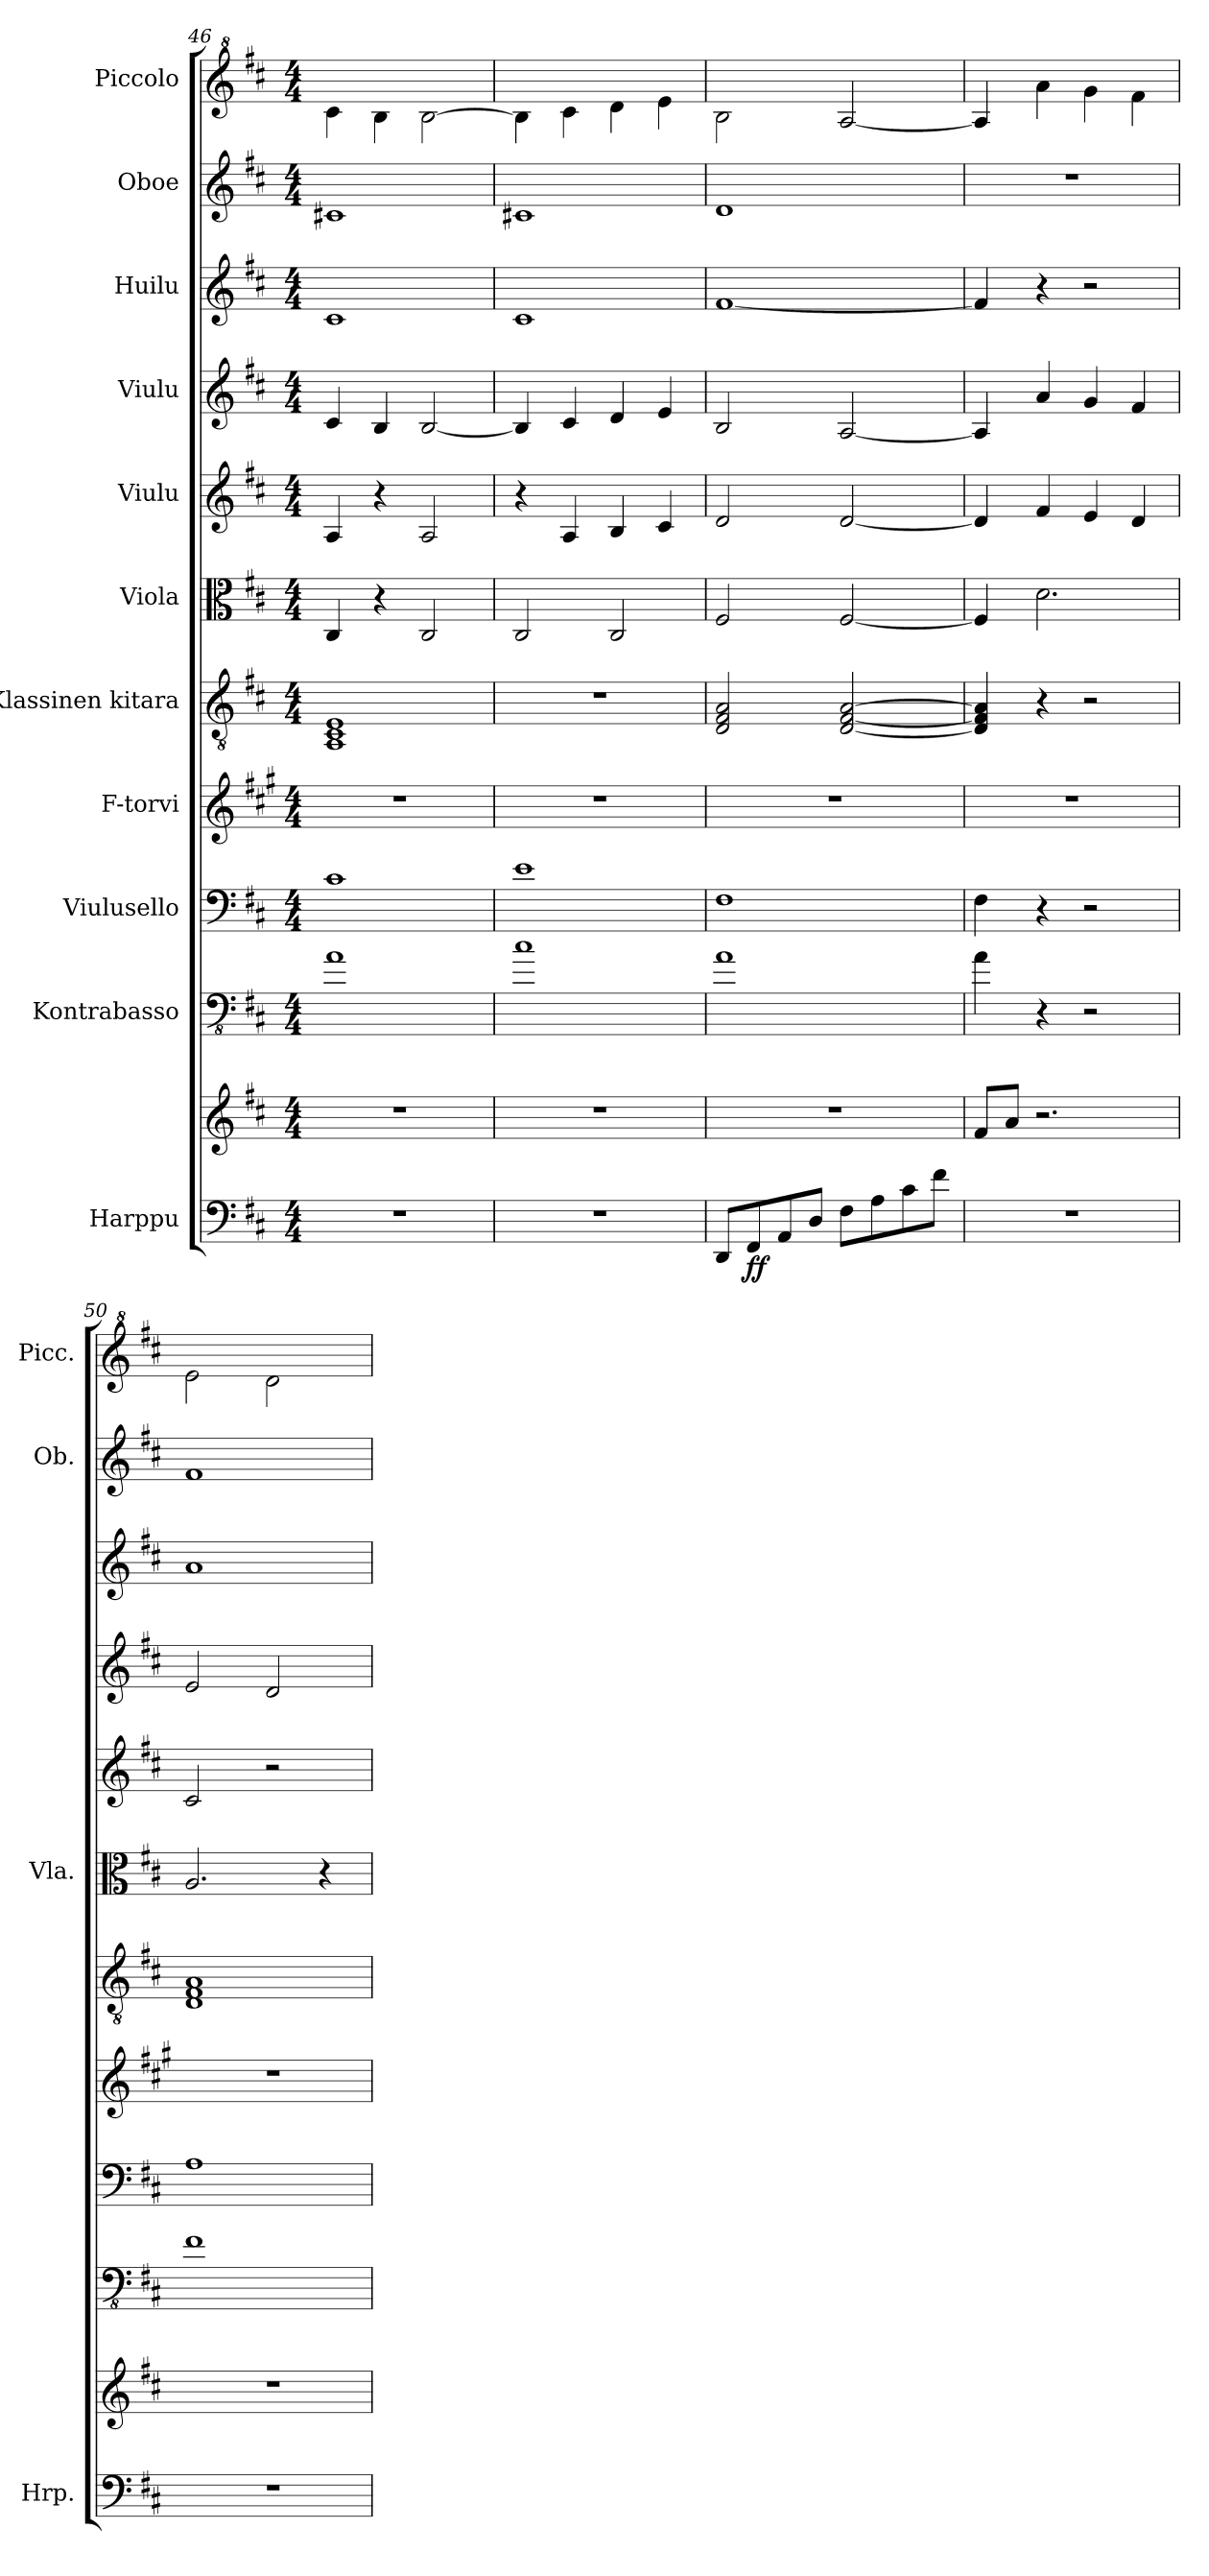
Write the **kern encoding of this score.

**kern	**kern	**dynam	**kern	**kern	**kern	**kern	**kern	**kern	**kern	**kern	**kern	**kern
*part11	*part11	*part11	*part10	*part9	*part8	*part7	*part6	*part5	*part4	*part3	*part2	*part1
*staff12	*staff11	*staff11/12	*staff10	*staff9	*staff8	*staff7	*staff6	*staff5	*staff4	*staff3	*staff2	*staff1
*I"Harppu	*	*	*I"Kontrabasso	*I"Viulusello	*I"F-torvi	*I"Klassinen kitara	*I"Viola	*I"Viulu	*I"Viulu	*I"Huilu	*I"Oboe	*I"Piccolo
*I'Hrp.	*	*	*	*	*	*	*I'Vla.	*	*	*	*I'Ob.	*I'Picc.
*clefF4	*clefG2	*	*clefFv4	*clefF4	*clefG2	*clefGv2	*clefC3	*clefG2	*clefG2	*clefG2	*clefG2	*clefG^2
*	*	*	*ITrd7c12	*	*ITrd4c7	*	*	*	*	*	*	*ITrd-7c-12
*k[f#c#]	*k[f#c#]	*	*k[f#c#]	*k[f#c#]	*k[f#c#]	*k[f#c#]	*k[f#c#]	*k[f#c#]	*k[f#c#]	*k[f#c#]	*k[f#c#]	*k[f#c#]
*M4/4	*M4/4	*	*M4/4	*M4/4	*M4/4	*M4/4	*M4/4	*M4/4	*M4/4	*M4/4	*M4/4	*M4/4
=46	=46	=46	=46	=46	=46	=46	=46	=46	=46	=46	=46	=46
1r	1r	.	1AA	1c#	1r	1AA 1C# 1E	4C#/	4A/	4c#/	1c#	1c#X	4ccc#\
.	.	.	.	.	.	.	4r	4r	4B/	.	.	4bb\
.	.	.	.	.	.	.	2C#/	2A/	[2B/	.	.	[2bb\
!!LO:PB:g=z
=47	=47	=47	=47	=47	=47	=47	=47	=47	=47	=47	=47	=47
1r	1r	.	1C#	1e	1r	1r	2C#/	4r	4B/]	1c#	1c#X	4bb\]
.	.	.	.	.	.	.	.	4A/	4c#/	.	.	4ccc#\
.	.	.	.	.	.	.	2C#/	4B/	4d/	.	.	4ddd\
.	.	.	.	.	.	.	.	4c#/	4e/	.	.	4eee\
=48	=48	=48	=48	=48	=48	=48	=48	=48	=48	=48	=48	=48
8DD/L	1r	.	1AA	1F#	1r	2D/ 2F#/ 2A/	2F#/	2d/	2B/	[1f#	1d	2bb\
!	!	!LO:DY:b=2	!	!	!	!	!	!	!	!	!	!
8FF#/	.	ff	.	.	.	.	.	.	.	.	.	.
8AA/	.	.	.	.	.	.	.	.	.	.	.	.
8D/J	.	.	.	.	.	.	.	.	.	.	.	.
8F#\L	.	.	.	.	.	[2D/ [2F#/ [2A/	[2F#/	[2d/	[2A/	.	.	[2aa/
8A\	.	.	.	.	.	.	.	.	.	.	.	.
8c#\	.	.	.	.	.	.	.	.	.	.	.	.
8f#\J	.	.	.	.	.	.	.	.	.	.	.	.
=49	=49	=49	=49	=49	=49	=49	=49	=49	=49	=49	=49	=49
1r	8f#/L	.	4AA\	4F#\	1r	4D/] 4F#/] 4A/]	4F#/]	4d/]	4A/]	4f#/]	1r	4aa/]
.	8a/J	.	.	.	.	.	.	.	.	.	.	.
.	2.r	.	4r	4r	.	4r	2.d\	4f#/	4a/	4r	.	4aaa\
.	.	.	2r	2r	.	2r	.	4e/	4g/	2r	.	4ggg\
.	.	.	.	.	.	.	.	4d/	4f#/	.	.	4fff#\
=50	=50	=50	=50	=50	=50	=50	=50	=50	=50	=50	=50	=50
1r	1r	.	1FF#	1A	1r	1D 1F# 1A	2.A/	2c#/	2e/	1a	1f#	2eee\
.	.	.	.	.	.	.	.	2r	2d/	.	.	2ddd\
.	.	.	.	.	.	.	4r	.	.	.	.	.
=	=	=	=	=	=	=	=	=	=	=	=	=
*-	*-	*-	*-	*-	*-	*-	*-	*-	*-	*-	*-	*-
